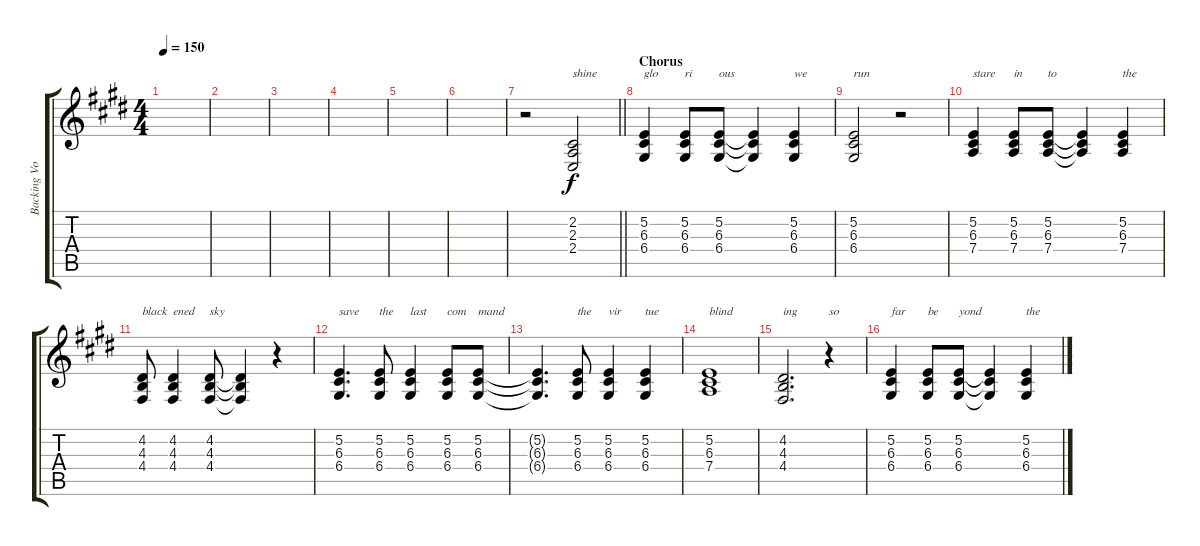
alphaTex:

\track ("Backing Vocals" "Backing Vo") {instrument choiraahs}
\staff {score tabs}
\tuning (E4 B3 G3 D3 A2 E2) {hide}
\ts (4 4)
\tempo 150
\clef g2
\ks c#minor
|
|
|
|
|
|
\barLineRight lightlight
r.2 (2.2 2.3 2.4).2{txt "shine"} |
\section ("" "Chorus")
(5.2 6.3 6.4).4{txt "glo"} (5.2 6.3 6.4).8{txt "ri"} (5.2 6.3 6.4).8{txt "ous"} (5.2{t} 6.3{t} 6.4{t}).4 (5.2 6.3 6.4).4{txt "we"} |
(5.2 6.3 6.4).2{txt "run"} r.2 |
(5.2 6.3 7.4).4{txt "stare"} (5.2 6.3 7.4).8{txt "in"} (5.2 6.3 7.4).8{txt "to"} (5.2{t} 6.3{t} 7.4{t}).4 (5.2 6.3 7.4).4{txt "the"} |
(4.2 4.3 4.4).8{txt "black"} (4.2 4.3 4.4).4{txt "ened"} (4.2 4.3 4.4).8{txt "sky"} (4.2{t} 4.3{t} 4.4{t}).4 r.4 |
(5.2 6.3 6.4).4{d txt "save"} (5.2 6.3 6.4).8{txt "the"} (5.2 6.3 6.4).4{txt "last"} (5.2 6.3 6.4).8{txt "com"} (5.2 6.3 6.4).8{txt "mand"} |
(5.2{t} 6.3{t} 6.4{t}).4{d} (5.2 6.3 6.4).8{txt "the"} (5.2 6.3 6.4).4{txt "vir"} (5.2 6.3 6.4).4{txt "tue"} |
(5.2 6.3 7.4).1{txt "blind"} |
(4.2 4.3 4.4).2{d txt "ing"} r.4{txt "so"} |
(5.2 6.3 6.4).4{txt "far"} (5.2 6.3 6.4).8{txt "be"} (5.2 6.3 6.4).8{txt "yond"} (5.2{t} 6.3{t} 6.4{t}).4 (5.2 6.3 6.4).4{txt "the"}
